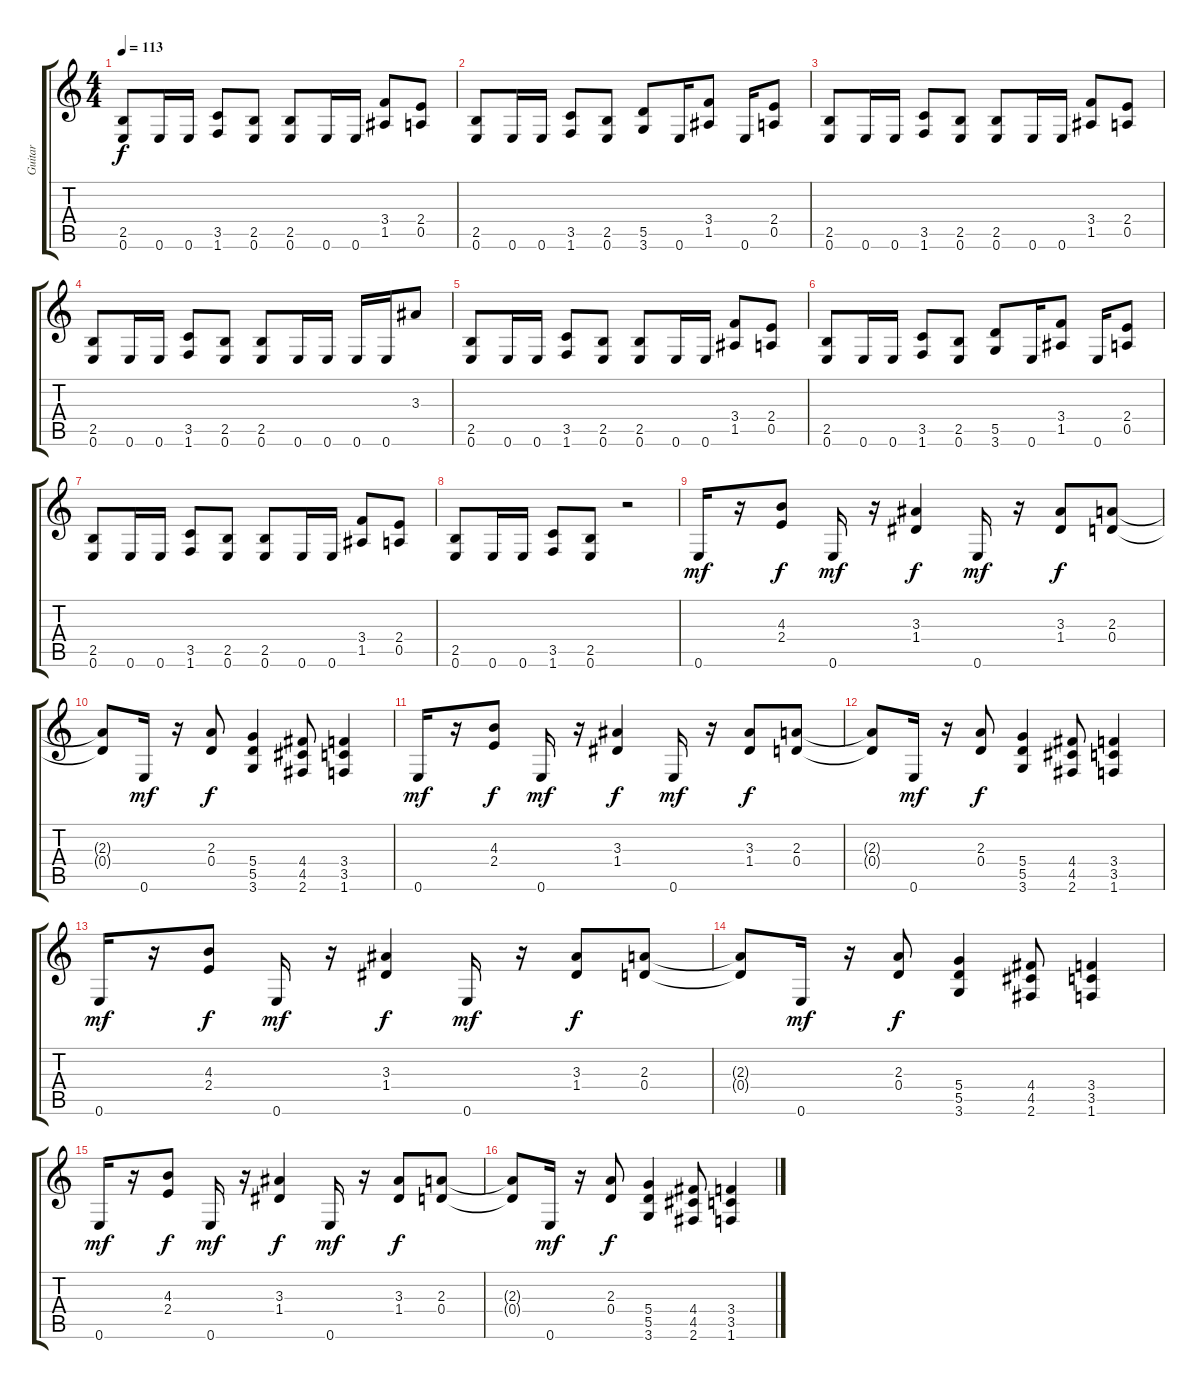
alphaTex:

\track ("Guitar" "Guitar") {instrument distortionguitar}
\staff {score tabs}
\tuning (E4 B3 G3 D3 A2 E2) {hide}
\ts (4 4)
\tempo 113
\clef g2
\ks c
(2.5 0.6).8{dy f} 0.6.16 0.6.16 (3.5 1.6).8 (2.5 0.6).8 (2.5 0.6).8 0.6.16 0.6.16 (3.4 1.5).8 (2.4 0.5).8 |
(2.5 0.6).8 0.6.16 0.6.16 (3.5 1.6).8 (2.5 0.6).8 (5.5 3.6).8 0.6.16 (3.4 1.5).8 0.6.16 (2.4 0.5).8 |
(2.5 0.6).8 0.6.16 0.6.16 (3.5 1.6).8 (2.5 0.6).8 (2.5 0.6).8 0.6.16 0.6.16 (3.4 1.5).8 (2.4 0.5).8 |
(2.5 0.6).8 0.6.16 0.6.16 (3.5 1.6).8 (2.5 0.6).8 (2.5 0.6).8 0.6.16 0.6.16 0.6.16 0.6.16 3.3.8 |
(2.5 0.6).8 0.6.16 0.6.16 (3.5 1.6).8 (2.5 0.6).8 (2.5 0.6).8 0.6.16 0.6.16 (3.4 1.5).8 (2.4 0.5).8 |
(2.5 0.6).8 0.6.16 0.6.16 (3.5 1.6).8 (2.5 0.6).8 (5.5 3.6).8 0.6.16 (3.4 1.5).8 0.6.16 (2.4 0.5).8 |
(2.5 0.6).8 0.6.16 0.6.16 (3.5 1.6).8 (2.5 0.6).8 (2.5 0.6).8 0.6.16 0.6.16 (3.4 1.5).8 (2.4 0.5).8 |
(2.5 0.6).8 0.6.16 0.6.16 (3.5 1.6).8 (2.5 0.6).8 r.2 |
0.6.16{dy mf} r.16 (4.3 2.4).8{dy f} 0.6.16{dy mf} r.16 (3.3 1.4).4{dy f} 0.6.16{dy mf} r.16 (3.3 1.4).8{dy f} (2.3 0.4).8 |
(2.3{t} 0.4{t}).8 0.6.16{dy mf} r.16 (2.3 0.4).8{dy f} (5.4 5.5 3.6).4 (4.4 4.5 2.6).8 (3.4 3.5 1.6).4 |
0.6.16{dy mf} r.16 (4.3 2.4).8{dy f} 0.6.16{dy mf} r.16 (3.3 1.4).4{dy f} 0.6.16{dy mf} r.16 (3.3 1.4).8{dy f} (2.3 0.4).8 |
(2.3{t} 0.4{t}).8 0.6.16{dy mf} r.16 (2.3 0.4).8{dy f} (5.4 5.5 3.6).4 (4.4 4.5 2.6).8 (3.4 3.5 1.6).4 |
0.6.16{dy mf} r.16 (4.3 2.4).8{dy f} 0.6.16{dy mf} r.16 (3.3 1.4).4{dy f} 0.6.16{dy mf} r.16 (3.3 1.4).8{dy f} (2.3 0.4).8 |
(2.3{t} 0.4{t}).8 0.6.16{dy mf} r.16 (2.3 0.4).8{dy f} (5.4 5.5 3.6).4 (4.4 4.5 2.6).8 (3.4 3.5 1.6).4 |
0.6.16{dy mf} r.16 (4.3 2.4).8{dy f} 0.6.16{dy mf} r.16 (3.3 1.4).4{dy f} 0.6.16{dy mf} r.16 (3.3 1.4).8{dy f} (2.3 0.4).8 |
(2.3{t} 0.4{t}).8 0.6.16{dy mf} r.16 (2.3 0.4).8{dy f} (5.4 5.5 3.6).4 (4.4 4.5 2.6).8 (3.4 3.5 1.6).4
